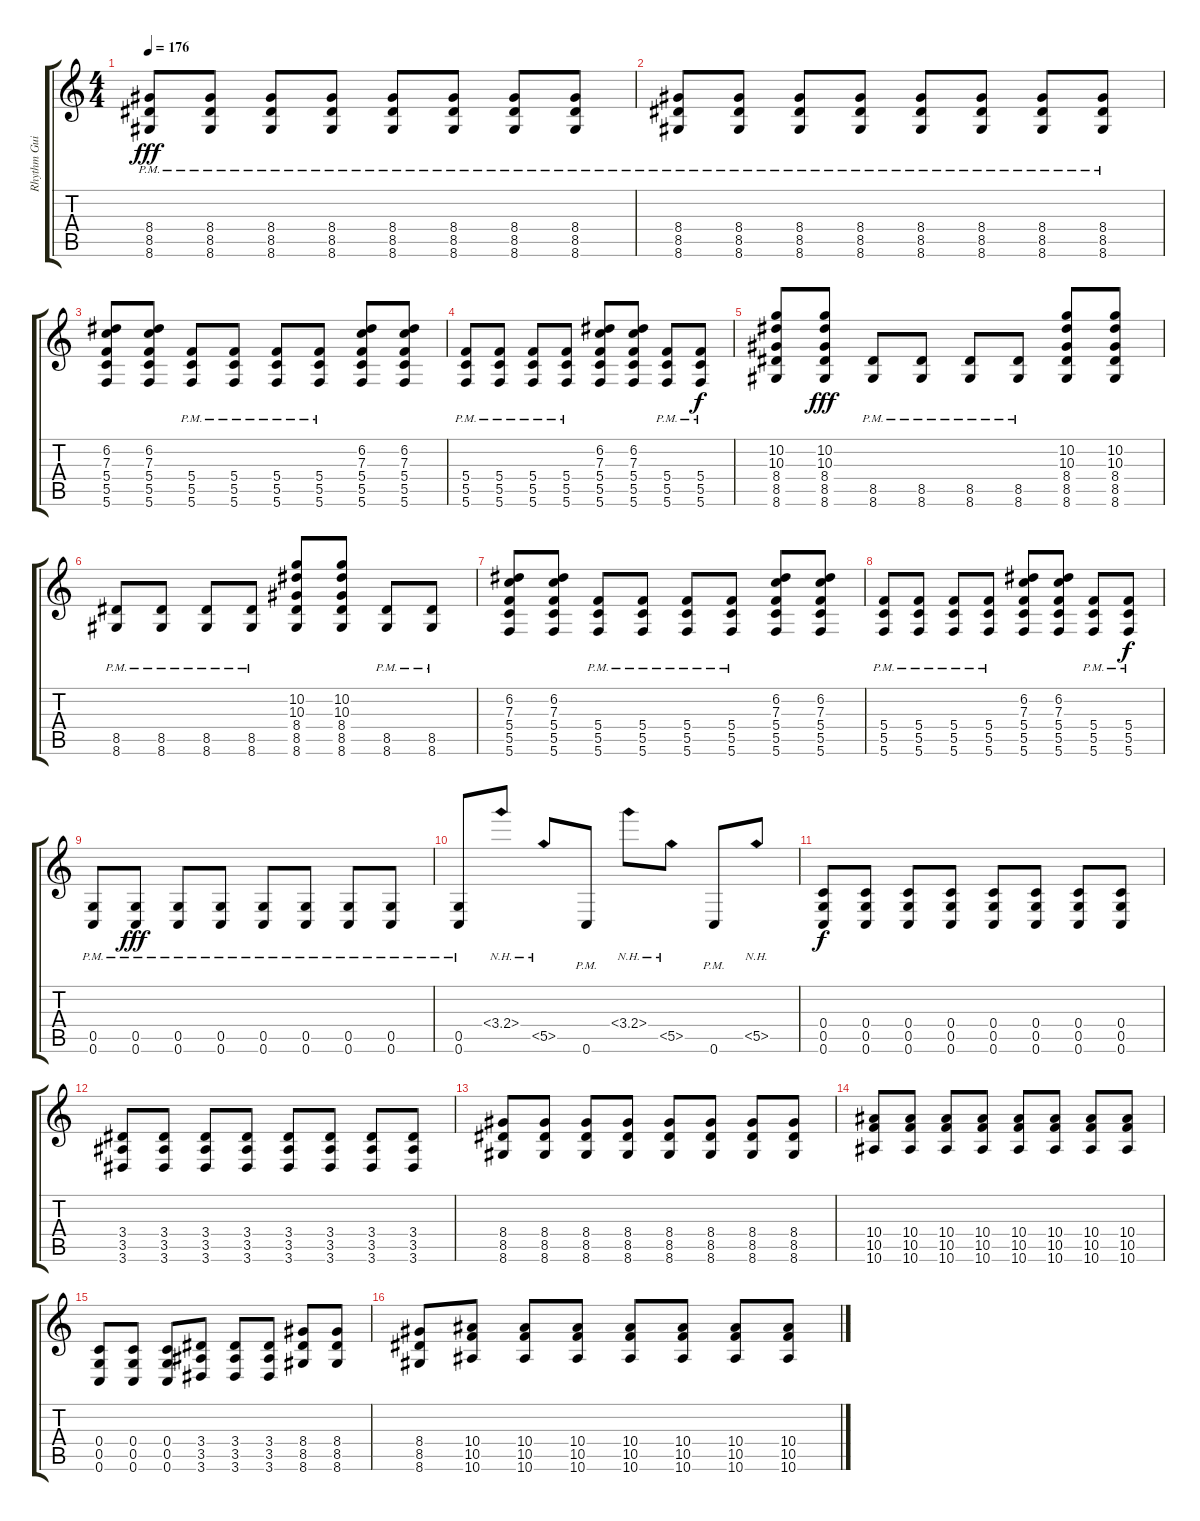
\track ("Rhythm Guitar" "Rhythm Gui") {instrument overdrivenguitar}
\staff {score tabs}
\tuning (D4 A3 F3 C3 G2 C2) {hide}
\ts (4 4)
\tempo 176
\clef g2
\ks c
(8.4{pm} 8.5{pm} 8.6{pm}).8{dy fff} (8.4{pm} 8.5{pm} 8.6{pm}).8 (8.4{pm} 8.5{pm} 8.6{pm}).8 (8.4{pm} 8.5{pm} 8.6{pm}).8 (8.4{pm} 8.5{pm} 8.6{pm}).8 (8.4{pm} 8.5{pm} 8.6{pm}).8 (8.4{pm} 8.5{pm} 8.6{pm}).8 (8.4{pm} 8.5{pm} 8.6{pm}).8 |
(8.4{pm} 8.5{pm} 8.6{pm}).8 (8.4{pm} 8.5{pm} 8.6{pm}).8 (8.4{pm} 8.5{pm} 8.6{pm}).8 (8.4{pm} 8.5{pm} 8.6{pm}).8 (8.4{pm} 8.5{pm} 8.6{pm}).8 (8.4{pm} 8.5{pm} 8.6{pm}).8 (8.4{pm} 8.5{pm} 8.6{pm}).8 (8.4{pm} 8.5{pm} 8.6{pm}).8 |
(6.2 7.3 5.4 5.5 5.6).8{volume 12} (6.2 7.3 5.4 5.5 5.6).8 (5.4{pm} 5.5{pm} 5.6{pm}).8 (5.4{pm} 5.5{pm} 5.6{pm}).8 (5.4{pm} 5.5{pm} 5.6{pm}).8 (5.4{pm} 5.5{pm} 5.6{pm}).8 (6.2 7.3 5.4 5.5 5.6).8 (6.2 7.3 5.4 5.5 5.6).8 |
(5.4{pm} 5.5{pm} 5.6{pm}).8 (5.4{pm} 5.5{pm} 5.6{pm}).8 (5.4{pm} 5.5{pm} 5.6{pm}).8 (5.4{pm} 5.5{pm} 5.6{pm}).8 (6.2 7.3 5.4 5.5 5.6).8 (6.2 7.3 5.4 5.5 5.6).8 (5.4{pm} 5.5{pm} 5.6{pm}).8 (5.4{pm} 5.5{pm} 5.6{pm}).8{dy f} |
(10.2 10.3 8.4 8.5 8.6).8 (10.2 10.3 8.4 8.5 8.6).8{dy fff} (8.5{pm} 8.6{pm}).8 (8.5{pm} 8.6{pm}).8 (8.5{pm} 8.6{pm}).8 (8.5{pm} 8.6{pm}).8 (10.2 10.3 8.4 8.5 8.6).8 (10.2 10.3 8.4 8.5 8.6).8 |
(8.5{pm} 8.6{pm}).8 (8.5{pm} 8.6{pm}).8 (8.5{pm} 8.6{pm}).8 (8.5{pm} 8.6{pm}).8 (10.2 10.3 8.4 8.5 8.6).8 (10.2 10.3 8.4 8.5 8.6).8 (8.5{pm} 8.6{pm}).8 (8.5{pm} 8.6{pm}).8 |
(6.2 7.3 5.4 5.5 5.6).8 (6.2 7.3 5.4 5.5 5.6).8 (5.4{pm} 5.5{pm} 5.6{pm}).8 (5.4{pm} 5.5{pm} 5.6{pm}).8 (5.4{pm} 5.5{pm} 5.6{pm}).8 (5.4{pm} 5.5{pm} 5.6{pm}).8 (6.2 7.3 5.4 5.5 5.6).8 (6.2 7.3 5.4 5.5 5.6).8 |
(5.4{pm} 5.5{pm} 5.6{pm}).8 (5.4{pm} 5.5{pm} 5.6{pm}).8 (5.4{pm} 5.5{pm} 5.6{pm}).8 (5.4{pm} 5.5{pm} 5.6{pm}).8 (6.2 7.3 5.4 5.5 5.6).8 (6.2 7.3 5.4 5.5 5.6).8 (5.4{pm} 5.5{pm} 5.6{pm}).8 (5.4{pm} 5.5{pm} 5.6{pm}).8{dy f} |
(0.5{pm} 0.6{pm}).8 (0.5{pm} 0.6{pm}).8{dy fff} (0.5{pm} 0.6{pm}).8 (0.5{pm} 0.6{pm}).8 (0.5{pm} 0.6{pm}).8 (0.5{pm} 0.6{pm}).8 (0.5{pm} 0.6{pm}).8 (0.5{pm} 0.6{pm}).8 |
(0.5{pm} 0.6{pm}).8 3.4{nh}.8 5.5{nh}.8 0.6{pm}.8 3.4{nh}.8 5.5{nh}.8 0.6{pm}.8 5.5{nh}.8 |
(0.4 0.5 0.6).8{dy f} (0.4 0.5 0.6).8 (0.4 0.5 0.6).8 (0.4 0.5 0.6).8 (0.4 0.5 0.6).8 (0.4 0.5 0.6).8 (0.4 0.5 0.6).8 (0.4 0.5 0.6).8 |
(3.4 3.5 3.6).8 (3.4 3.5 3.6).8 (3.4 3.5 3.6).8 (3.4 3.5 3.6).8 (3.4 3.5 3.6).8 (3.4 3.5 3.6).8 (3.4 3.5 3.6).8 (3.4 3.5 3.6).8 |
(8.4 8.5 8.6).8 (8.4 8.5 8.6).8 (8.4 8.5 8.6).8 (8.4 8.5 8.6).8 (8.4 8.5 8.6).8 (8.4 8.5 8.6).8 (8.4 8.5 8.6).8 (8.4 8.5 8.6).8 |
(10.4 10.5 10.6).8 (10.4 10.5 10.6).8 (10.4 10.5 10.6).8 (10.4 10.5 10.6).8 (10.4 10.5 10.6).8 (10.4 10.5 10.6).8 (10.4 10.5 10.6).8 (10.4 10.5 10.6).8 |
(0.4 0.5 0.6).8 (0.4 0.5 0.6).8 (0.4 0.5 0.6).8 (3.4 3.5 3.6).8 (3.4 3.5 3.6).8 (3.4 3.5 3.6).8 (8.4 8.5 8.6).8 (8.4 8.5 8.6).8 |
(8.4 8.5 8.6).8 (10.4 10.5 10.6).8 (10.4 10.5 10.6).8 (10.4 10.5 10.6).8 (10.4 10.5 10.6).8 (10.4 10.5 10.6).8 (10.4 10.5 10.6).8 (10.4 10.5 10.6).8
